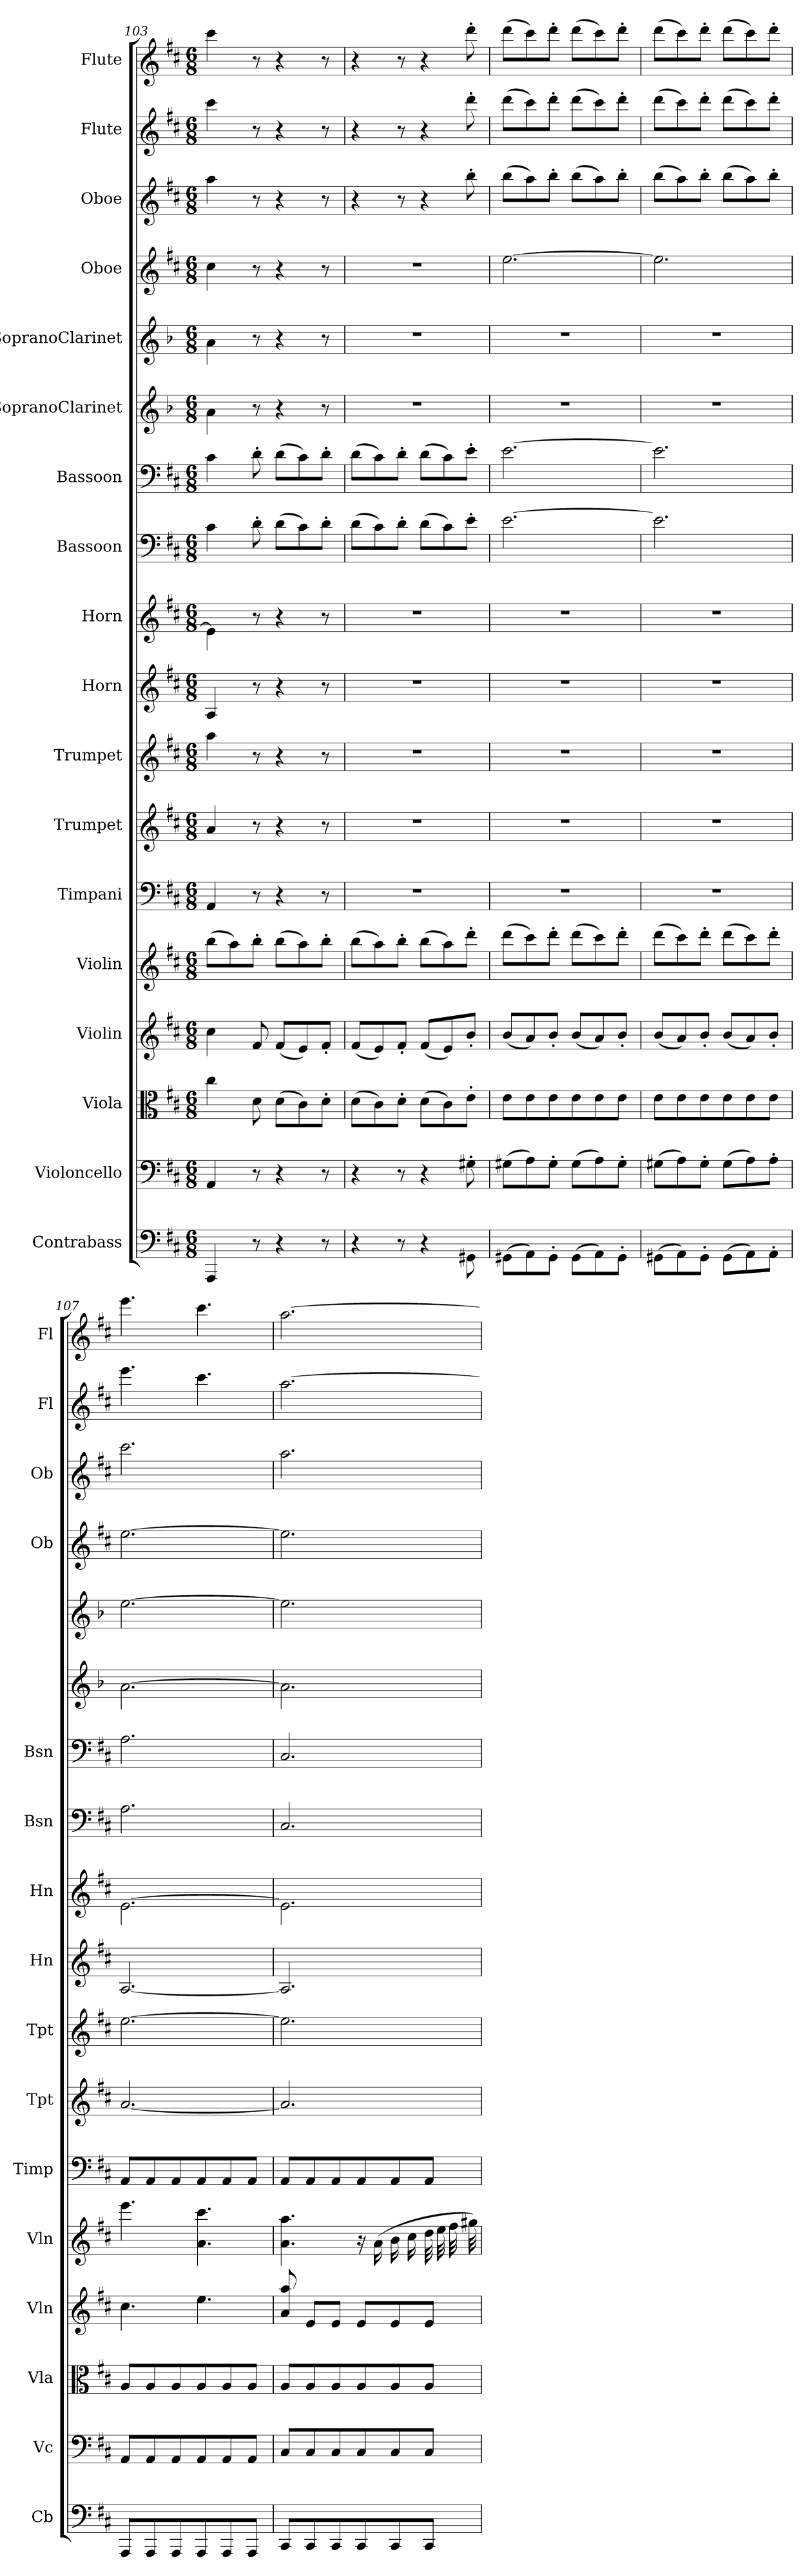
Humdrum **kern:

**kern	**kern	**kern	**kern	**kern	**kern	**kern	**kern	**kern	**kern	**kern	**kern	**kern	**kern	**kern	**kern	**kern	**kern
*part18	*part17	*part16	*part15	*part14	*part13	*part12	*part11	*part10	*part9	*part8	*part7	*part6	*part5	*part4	*part3	*part2	*part1
*staff18	*staff17	*staff16	*staff15	*staff14	*staff13	*staff12	*staff11	*staff10	*staff9	*staff8	*staff7	*staff6	*staff5	*staff4	*staff3	*staff2	*staff1
*I"Contrabass	*I"Violoncello	*I"Viola	*I"Violin	*I"Violin	*I"Timpani	*I"Trumpet	*I"Trumpet	*I"Horn	*I"Horn	*I"Bassoon	*I"Bassoon	*I"SopranoClarinet	*I"SopranoClarinet	*I"Oboe	*I"Oboe	*I"Flute	*I"Flute
*I'Cb	*I'Vc	*I'Vla	*I'Vln	*I'Vln	*I'Timp	*I'Tpt	*I'Tpt	*I'Hn	*I'Hn	*I'Bsn	*I'Bsn	*	*	*I'Ob	*I'Ob	*I'Fl	*I'Fl
*clefF4	*clefF4	*clefC3	*clefG2	*clefG2	*clefF4	*clefG2	*clefG2	*clefG2	*clefG2	*clefF4	*clefF4	*clefG2	*clefG2	*clefG2	*clefG2	*clefG2	*clefG2
*k[f#c#]	*k[f#c#]	*k[f#c#]	*k[f#c#]	*k[f#c#]	*k[f#c#]	*k[f#c#]	*k[f#c#]	*k[f#c#]	*k[f#c#]	*k[f#c#]	*k[f#c#]	*k[b-]	*k[b-]	*k[f#c#]	*k[f#c#]	*k[f#c#]	*k[f#c#]
*M6/8	*M6/8	*M6/8	*M6/8	*M6/8	*M6/8	*M6/8	*M6/8	*M6/8	*M6/8	*M6/8	*M6/8	*M6/8	*M6/8	*M6/8	*M6/8	*M6/8	*M6/8
=103	=103	=103	=103	=103	=103	=103	=103	=103	=103	=103	=103	=103	=103	=103	=103	=103	=103
4AAA/	4AA/	4cc#\	4cc#\	(8bb\L	4AA/	4a/	4aa\	4A/	4e\]	4c#\	4c#\	4a\	4a\	4cc#\	4aa\	4ccc#\	4ccc#\
.	.	.	.	8aa\)	.	.	.	.	.	.	.	.	.	.	.	.	.
8r	8r	8d\	8f#/	8bb'\J	8r	8r	8r	8r	8r	8d'\	8d'\	8r	8r	8r	8r	8r	8r
4r	4r	(8d\L	(8f#/L	(8bb\L	4r	4r	4r	4r	4r	(8d\L	(8d\L	4r	4r	4r	4r	4r	4r
.	.	8c#\)	8e/)	8aa\)	.	.	.	.	.	8c#\)	8c#\)	.	.	.	.	.	.
8r	8r	8d'\J	8f#'/J	8bb'\J	8r	8r	8r	8r	8r	8d'\J	8d'\J	8r	8r	8r	8r	8r	8r
=104	=104	=104	=104	=104	=104	=104	=104	=104	=104	=104	=104	=104	=104	=104	=104	=104	=104
4r	4r	(8d\L	(8f#/L	(8bb\L	2.r	2.r	2.r	2.r	2.r	(8d\L	(8d\L	2.r	2.r	2.r	4r	4r	4r
.	.	8c#\)	8e/)	8aa\)	.	.	.	.	.	8c#\)	8c#\)	.	.	.	.	.	.
8r	8r	8d'\J	8f#'/J	8bb'\J	.	.	.	.	.	8d'\J	8d'\J	.	.	.	8r	8r	8r
4r	4r	(8d\L	(8f#/L	(8bb\L	.	.	.	.	.	(8d\L	(8d\L	.	.	.	4r	4r	4r
.	.	8c#\)	8e/)	8aa\)	.	.	.	.	.	8c#\)	8c#\)	.	.	.	.	.	.
8GG#X\	8G#X'\	8e'\J	8b'/J	8ddd'\J	.	.	.	.	.	8e'\J	8e'\J	.	.	.	8bb'\	8ddd'\	8ddd'\
=105	=105	=105	=105	=105	=105	=105	=105	=105	=105	=105	=105	=105	=105	=105	=105	=105	=105
(8GG#X\L	(8G#X\L	8e\L	(8b/L	(8ddd\L	2.r	2.r	2.r	2.r	2.r	[2.e\	[2.e\	2.r	2.r	[2.ee\	(8bb\L	(8ddd\L	(8ddd\L
8AA\)	8A\)	8e\	8a/)	8ccc#\)	.	.	.	.	.	.	.	.	.	.	8aa\)	8ccc#\)	8ccc#\)
8GG#'\J	8G#'\J	8e\	8b'/J	8ddd'\J	.	.	.	.	.	.	.	.	.	.	8bb'\J	8ddd'\J	8ddd'\J
(8GG#\L	(8G#\L	8e\	(8b/L	(8ddd\L	.	.	.	.	.	.	.	.	.	.	(8bb\L	(8ddd\L	(8ddd\L
8AA\)	8A\)	8e\	8a/)	8ccc#\)	.	.	.	.	.	.	.	.	.	.	8aa\)	8ccc#\)	8ccc#\)
8GG#'\J	8G#'\J	8e\J	8b'/J	8ddd'\J	.	.	.	.	.	.	.	.	.	.	8bb'\J	8ddd'\J	8ddd'\J
=106	=106	=106	=106	=106	=106	=106	=106	=106	=106	=106	=106	=106	=106	=106	=106	=106	=106
(8GG#X\L	(8G#X\L	8e\L	(8b/L	(8ddd\L	2.r	2.r	2.r	2.r	2.r	2.e\]	2.e\]	2.r	2.r	2.ee\]	(8bb\L	(8ddd\L	(8ddd\L
8AA\)	8A\)	8e\	8a/)	8ccc#\)	.	.	.	.	.	.	.	.	.	.	8aa\)	8ccc#\)	8ccc#\)
8GG#'\J	8G#'\J	8e\	8b'/J	8ddd'\J	.	.	.	.	.	.	.	.	.	.	8bb'\J	8ddd'\J	8ddd'\J
(8GG#\L	(8G#\L	8e\	(8b/L	(8ddd\L	.	.	.	.	.	.	.	.	.	.	(8bb\L	(8ddd\L	(8ddd\L
8AA\)	8A\)	8e\	8a/)	8ccc#\)	.	.	.	.	.	.	.	.	.	.	8aa\)	8ccc#\)	8ccc#\)
8AA'\J	8A'\J	8e\J	8b'/J	8ddd'\J	.	.	.	.	.	.	.	.	.	.	8bb'\J	8ddd'\J	8ddd'\J
=107	=107	=107	=107	=107	=107	=107	=107	=107	=107	=107	=107	=107	=107	=107	=107	=107	=107
8AAA/L	8AA/L	8A/L	4.cc#\	4.eee\	8AA/L	[2.a/	[2.ee\	[2.A/	[2.e\	2.A\	2.A\	[2.a\	[2.ee\	[2.ee\	2.ccc#\	4.eee\	4.eee\
8AAA/	8AA/	8A/	.	.	8AA/	.	.	.	.	.	.	.	.	.	.	.	.
8AAA/	8AA/	8A/	.	.	8AA/	.	.	.	.	.	.	.	.	.	.	.	.
8AAA/	8AA/	8A/	4.ee\	4.a\ 4.ccc#\	8AA/	.	.	.	.	.	.	.	.	.	.	4.ccc#\	4.ccc#\
8AAA/	8AA/	8A/	.	.	8AA/	.	.	.	.	.	.	.	.	.	.	.	.
8AAA/J	8AA/J	8A/J	.	.	8AA/J	.	.	.	.	.	.	.	.	.	.	.	.
=108	=108	=108	=108	=108	=108	=108	=108	=108	=108	=108	=108	=108	=108	=108	=108	=108	=108
8CC#/L	8C#/L	8A/L	8a/ 8aa/	4.a\ 4.aa\	8AA/L	2.a/]	2.ee\]	2.A/]	2.e\]	2.C#/	2.C#/	2.a\]	2.ee\]	2.ee\]	2.aa\	[2.aa\	[2.aa\
8CC#/	8C#/	8A/	8e/L	.	8AA/	.	.	.	.	.	.	.	.	.	.	.	.
8CC#/	8C#/	8A/	8e/J	.	8AA/	.	.	.	.	.	.	.	.	.	.	.	.
8CC#/	8C#/	8A/	8e/L	16r	8AA/	.	.	.	.	.	.	.	.	.	.	.	.
.	.	.	.	(16a\	.	.	.	.	.	.	.	.	.	.	.	.	.
8CC#/	8C#/	8A/	8e/	16b\	8AA/	.	.	.	.	.	.	.	.	.	.	.	.
.	.	.	.	16cc#\	.	.	.	.	.	.	.	.	.	.	.	.	.
8CC#/J	8C#/J	8A/J	8e/J	32dd\	8AA/J	.	.	.	.	.	.	.	.	.	.	.	.
.	.	.	.	32ee\	.	.	.	.	.	.	.	.	.	.	.	.	.
.	.	.	.	32ff#\	.	.	.	.	.	.	.	.	.	.	.	.	.
.	.	.	.	32gg#X\)	.	.	.	.	.	.	.	.	.	.	.	.	.
=	=	=	=	=	=	=	=	=	=	=	=	=	=	=	=	=	=
*-	*-	*-	*-	*-	*-	*-	*-	*-	*-	*-	*-	*-	*-	*-	*-	*-	*-
